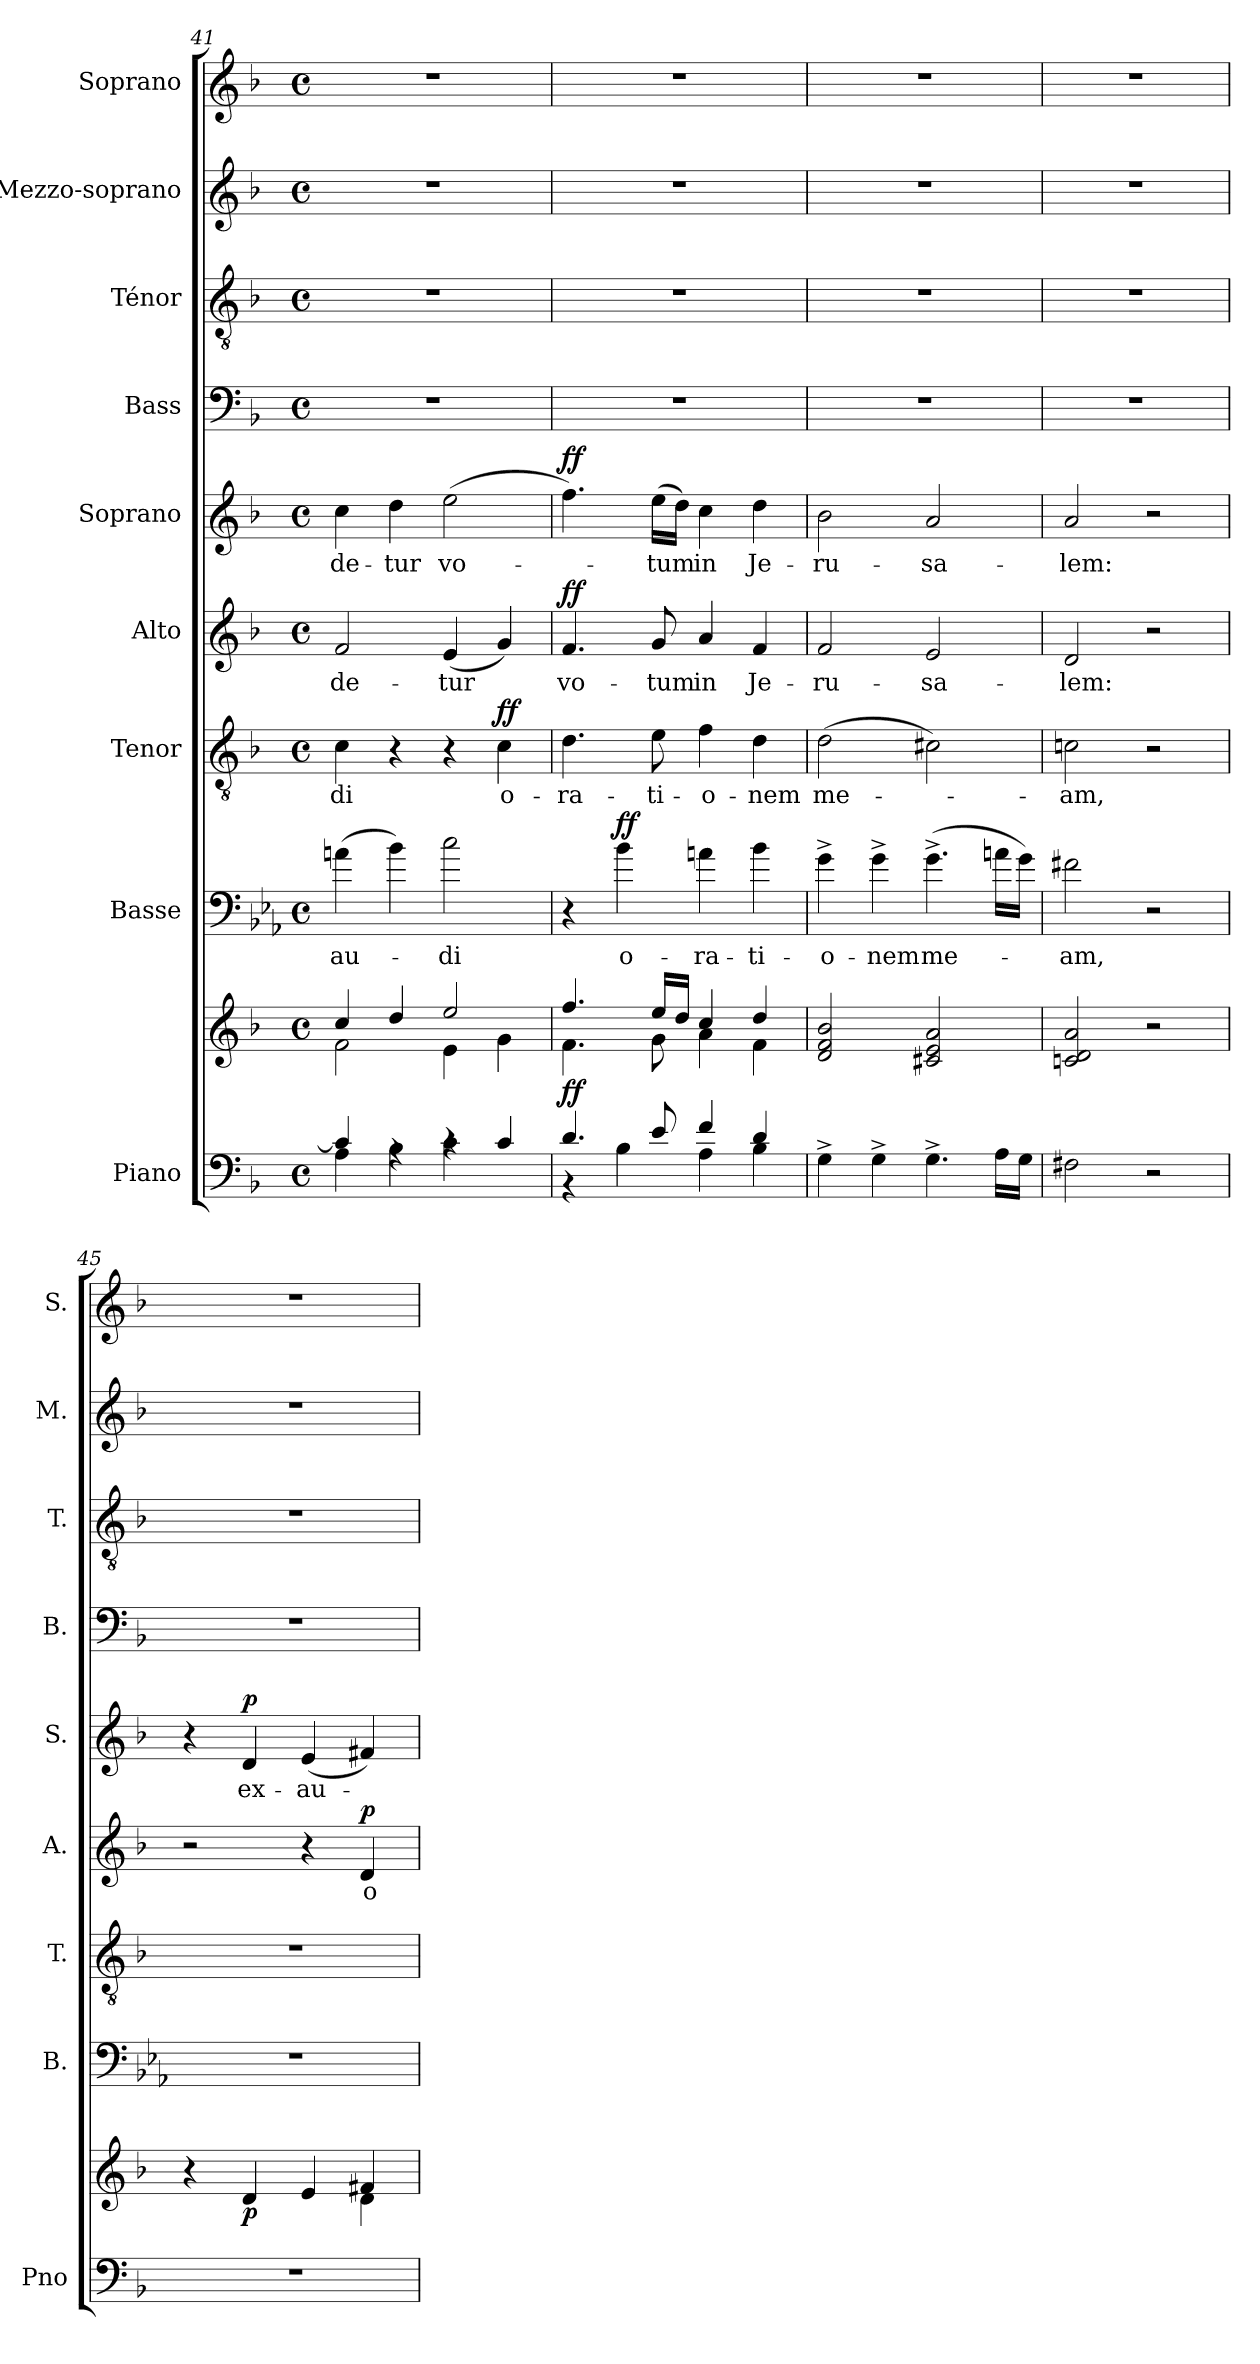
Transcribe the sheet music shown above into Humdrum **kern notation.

**kern	**kern	**dynam	**kern	**text	**dynam	**kern	**text	**dynam	**kern	**text	**dynam	**kern	**text	**dynam	**kern	**kern	**kern	**kern
*part9	*part9	*part9	*part8	*part8	*part8	*part7	*part7	*part7	*part6	*part6	*part6	*part5	*part5	*part5	*part4	*part3	*part2	*part1
*staff10	*staff9	*staff9/10	*staff8	*staff8	*staff8	*staff7	*staff7	*staff7	*staff6	*staff6	*staff6	*staff5	*staff5	*staff5	*staff4	*staff3	*staff2	*staff1
*I"Piano	*	*	*I"Basse	*	*	*I"Tenor	*	*	*I"Alto	*	*	*I"Soprano	*	*	*I"Bass	*I"Ténor	*I"Mezzo-soprano	*I"Soprano
*I'Pno	*	*	*I'B.	*	*	*I'T.	*	*	*I'A.	*	*	*I'S.	*	*	*I'B.	*I'T.	*I'M.	*I'S.
*clefF4	*clefG2	*	*clefF4	*	*	*clefGv2	*	*	*clefG2	*	*	*clefG2	*	*	*clefF4	*clefGv2	*clefG2	*clefG2
*	*	*	*ITrd8c14	*	*	*	*	*	*	*	*	*	*	*	*	*	*	*
*k[b-]	*k[b-]	*	*k[b-e-a-]	*	*	*k[b-]	*	*	*k[b-]	*	*	*k[b-]	*	*	*k[b-]	*k[b-]	*k[b-]	*k[b-]
*M4/4	*M4/4	*	*M4/4	*	*	*M4/4	*	*	*M4/4	*	*	*M4/4	*	*	*M4/4	*M4/4	*M4/4	*M4/4
*met(c)	*met(c)	*	*met(c)	*	*	*met(c)	*	*	*met(c)	*	*	*met(c)	*	*	*met(c)	*met(c)	*met(c)	*met(c)
=41	=41	=41	=41	=41	=41	=41	=41	=41	=41	=41	=41	=41	=41	=41	=41	=41	=41	=41
*^	*^	*	*	*	*	*	*	*	*	*	*	*	*	*	*	*	*	*
!	!	!	!	!	!	!LO:LY:b	!	!	!LO:LY:b	!	!	!LO:LY:b	!	!	!LO:LY:b	!	!	!	!	!
4c/]	4A\	4cc/	2f\	.	(4Ani\	-au-	.	4c\	-di	.	2f/	-de-	.	4cc\	-de-	.	1r	1r	1r	1r
!	!	!	!	!	!	!	!	!	!	!	!	!	!	!	!LO:LY:b	!	!	!	!	!
4rA	4B-\	4dd/	.	.	4B-i\)	.	.	4r	.	.	.	.	.	4dd\	-tur	.	.	.	.	.
!	!	!	!	!	!	!LO:LY:b	!	!	!	!	!	!LO:LY:b	!	!	!LO:LY:b	!	!	!	!	!
4rc	4c\	2ee/	4e\	.	2ci\	-di	.	4r	.	.	(>4e/	-tur	.	(>2ee\	vo-	.	.	.	.	.
!	!	!	!	!	!	!	!	!	!LO:LY:b	!LO:DY:a	!	!	!	!	!	!	!	!	!	!
4c/	4ryy	.	4g\	.	.	.	.	4c\	o-	ff	4g/)	.	.	.	.	.	.	.	.	.
!!LO:PB:g=z
=42	=42	=42	=42	=42	=42	=42	=42	=42	=42	=42	=42	=42	=42	=42	=42	=42	=42	=42	=42	=42
!	!	!	!	!LO:DY:b	!	!	!	!	!LO:LY:b	!	!	!LO:LY:b	!LO:DY:a	!	!	!LO:DY:a	!	!	!	!
4.d/	4r	4.ff/	4.f\	ff	4r	.	.	4.d\	-ra-	.	4.f/	vo-	ff	4.ff\)	.	ff	1r	1r	1r	1r
!	!	!	!	!	!	!LO:LY:b	!LO:DY:a	!	!	!	!	!	!	!	!	!	!	!	!	!
.	4B-\	.	.	.	4B-i\	o-	ff	.	.	.	.	.	.	.	.	.	.	.	.	.
!	!	!	!	!	!	!	!	!	!LO:LY:b	!	!	!LO:LY:b	!	!	!LO:LY:b	!	!	!	!	!
8e/	.	16ee/LL	8g\	.	.	.	.	8e\	-ti-	.	8g/	-tum	.	(16ee\LL	-tum	.	.	.	.	.
.	.	16dd/JJ	.	.	.	.	.	.	.	.	.	.	.	16dd\JJ)	.	.	.	.	.	.
!	!	!	!	!	!	!LO:LY:b	!	!	!LO:LY:b	!	!	!LO:LY:b	!	!	!LO:LY:b	!	!	!	!	!
4f/	4A\	4cc/	4a\	.	4Ani\	-ra-	.	4f\	-o-	.	4a/	in	.	4cc\	in	.	.	.	.	.
!	!	!	!	!	!	!LO:LY:b	!	!	!LO:LY:b	!	!	!LO:LY:b	!	!	!LO:LY:b	!	!	!	!	!
4d/	4B-\	4dd/	4f\	.	4B-i\	-ti-	.	4d\	-nem	.	4f/	Je-	.	4dd\	Je-	.	.	.	.	.
=43	=43	=43	=43	=43	=43	=43	=43	=43	=43	=43	=43	=43	=43	=43	=43	=43	=43	=43	=43	=43
!	!	!	!	!	!	!LO:LY:b	!	!	!LO:LY:b	!	!	!LO:LY:b	!	!	!LO:LY:b	!	!	!	!	!
*v	*v	*	*	*	*	*	*	*	*	*	*	*	*	*	*	*	*	*	*	*
*	*v	*v	*	*	*	*	*	*	*	*	*	*	*	*	*	*	*	*	*
4G^\	2d/ 2f/ 2b-/	.	4G^i\	-o-	.	(2d\	me-	.	2f/	-ru-	.	2b-\	-ru-	.	1r	1r	1r	1r
!	!	!	!	!LO:LY:b	!	!	!	!	!	!	!	!	!	!	!	!	!	!
4G^\	.	.	4G^i\	-nem	.	.	.	.	.	.	.	.	.	.	.	.	.	.
!	!	!	!	!LO:LY:b	!	!	!	!	!	!LO:LY:b	!	!	!LO:LY:b	!	!	!	!	!
4.G^\	2c#X/ 2e/ 2a/	.	(4.G^i\	me-	.	2c#X\)	.	.	2e/	-sa-	.	2a/	-sa-	.	.	.	.	.
16A\LL	.	.	16Ani\LL	.	.	.	.	.	.	.	.	.	.	.	.	.	.	.
16G\JJ	.	.	16Gi\JJ)	.	.	.	.	.	.	.	.	.	.	.	.	.	.	.
=44	=44	=44	=44	=44	=44	=44	=44	=44	=44	=44	=44	=44	=44	=44	=44	=44	=44	=44
!	!	!	!	!LO:LY:b	!	!	!LO:LY:b	!	!	!LO:LY:b	!	!	!LO:LY:b	!	!	!	!	!
2F#X\	2cn/ 2d/ 2a/	.	2F#Xi\	-am,	.	2cn\	-am,	.	2d/	-lem:	.	2a/	-lem:	.	1r	1r	1r	1r
2r	2r	.	2r	.	.	2r	.	.	2r	.	.	2r	.	.	.	.	.	.
=45	=45	=45	=45	=45	=45	=45	=45	=45	=45	=45	=45	=45	=45	=45	=45	=45	=45	=45
*	*^	*	*	*	*	*	*	*	*	*	*	*	*	*	*	*	*	*
1r	4r	2.ryy	.	1r	.	.	1r	.	.	2r	.	.	4r	.	.	1r	1r	1r	1r
!	!	!	!LO:DY:b	!	!	!	!	!	!	!	!	!	!	!LO:LY:b	!LO:DY:a	!	!	!	!
.	4d/	.	p	.	.	.	.	.	.	.	.	.	4d/	ex-	p	.	.	.	.
!	!	!	!	!	!	!	!	!	!	!	!	!	!	!LO:LY:b	!	!	!	!	!
.	4e/	.	.	.	.	.	.	.	.	4r	.	.	(4e/	-au-	.	.	.	.	.
!	!	!	!	!	!	!	!	!	!	!	!LO:LY:b	!LO:DY:a	!	!	!	!	!	!	!
.	4f#X/	4d\	.	.	.	.	.	.	.	4d/	o-	p	4f#X/)	.	.	.	.	.	.
*	*v	*v	*	*	*	*	*	*	*	*	*	*	*	*	*	*	*	*	*
=	=	=	=	=	=	=	=	=	=	=	=	=	=	=	=	=	=	=
*-	*-	*-	*-	*-	*-	*-	*-	*-	*-	*-	*-	*-	*-	*-	*-	*-	*-	*-
